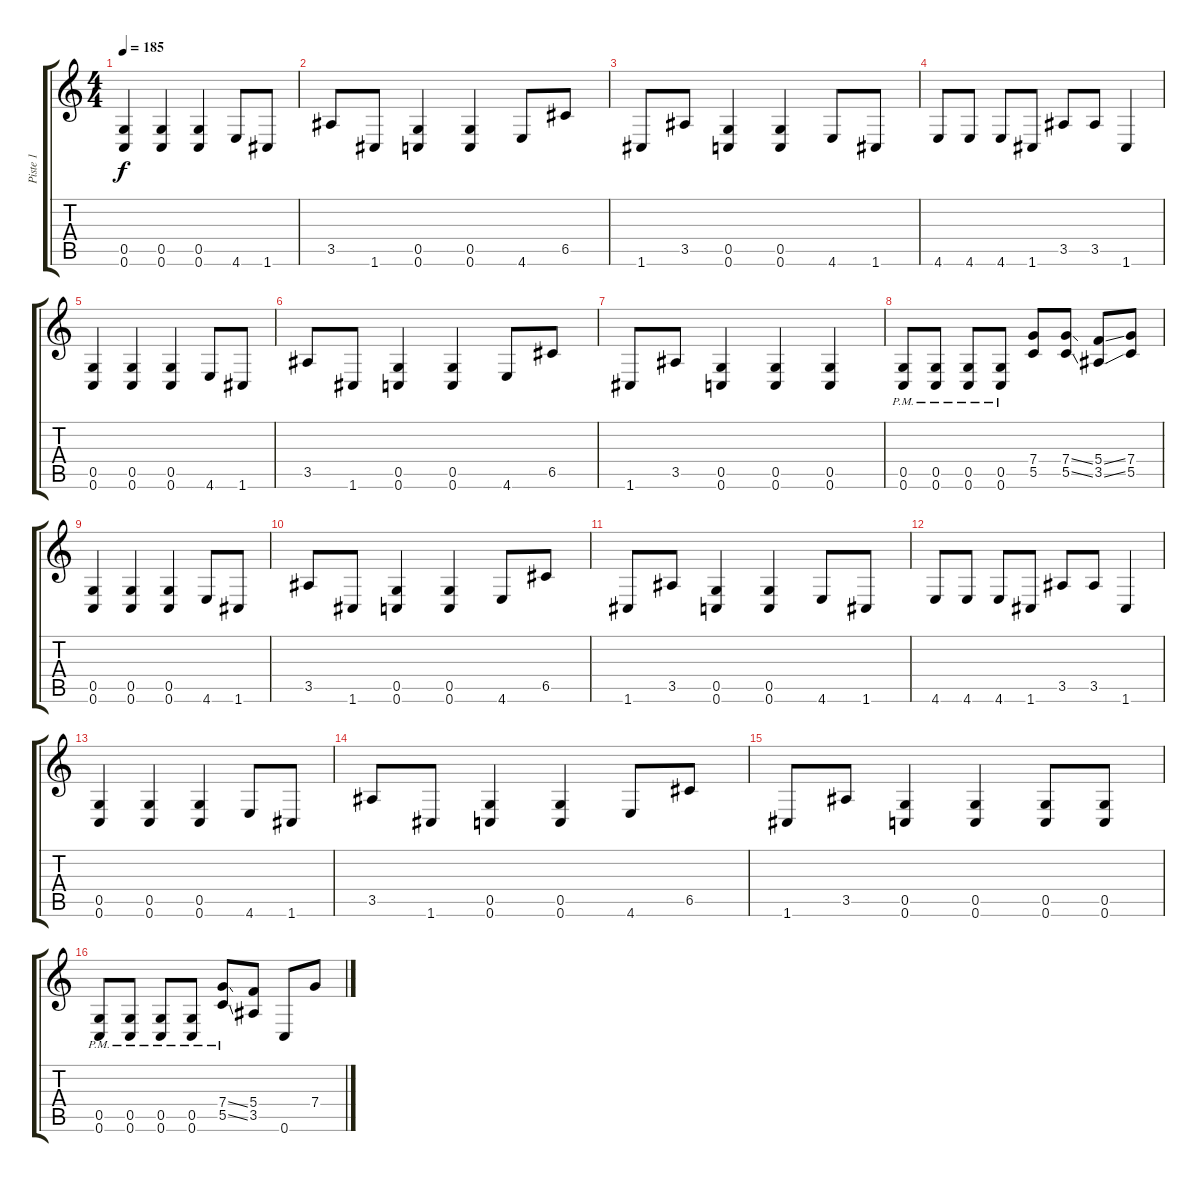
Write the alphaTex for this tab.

\track ("Piste 1" "Piste 1") {instrument distortionguitar}
\staff {score tabs}
\tuning (D4 A3 F3 C3 G2 C2) {hide}
\ts (4 4)
\tempo 185
\clef g2
\ks c
(0.5 0.6).4{dy f} (0.5 0.6).4 (0.5 0.6).4 4.6.8 1.6.8 |
3.5.8 1.6.8 (0.5 0.6).4 (0.5 0.6).4 4.6.8 6.5.8 |
1.6.8 3.5.8 (0.5 0.6).4 (0.5 0.6).4 4.6.8 1.6.8 |
4.6.8 4.6.8 4.6.8 1.6.8 3.5.8 3.5.8 1.6.4 |
(0.5 0.6).4 (0.5 0.6).4 (0.5 0.6).4 4.6.8 1.6.8 |
3.5.8 1.6.8 (0.5 0.6).4 (0.5 0.6).4 4.6.8 6.5.8 |
1.6.8 3.5.8 (0.5 0.6).4 (0.5 0.6).4 (0.5 0.6).4 |
(0.5{pm} 0.6{pm}).8 (0.5{pm} 0.6{pm}).8 (0.5{pm} 0.6{pm}).8 (0.5{pm} 0.6{pm}).8 (7.4 5.5).8 (7.4{ss} 5.5{ss}).8 (5.4{ss} 3.5{ss}).8 (7.4 5.5).8 |
(0.5 0.6).4 (0.5 0.6).4 (0.5 0.6).4 4.6.8 1.6.8 |
3.5.8 1.6.8 (0.5 0.6).4 (0.5 0.6).4 4.6.8 6.5.8 |
1.6.8 3.5.8 (0.5 0.6).4 (0.5 0.6).4 4.6.8 1.6.8 |
4.6.8 4.6.8 4.6.8 1.6.8 3.5.8 3.5.8 1.6.4 |
(0.5 0.6).4 (0.5 0.6).4 (0.5 0.6).4 4.6.8 1.6.8 |
3.5.8 1.6.8 (0.5 0.6).4 (0.5 0.6).4 4.6.8 6.5.8 |
1.6.8 3.5.8 (0.5 0.6).4 (0.5 0.6).4 (0.5 0.6).8 (0.5 0.6).8 |
(0.5{pm} 0.6{pm}).8 (0.5{pm} 0.6{pm}).8 (0.5{pm} 0.6{pm}).8 (0.5{pm} 0.6{pm}).8 (7.4{ss} 5.5{ss pm}).8 (5.4 3.5).8 0.6.8 7.4.8
